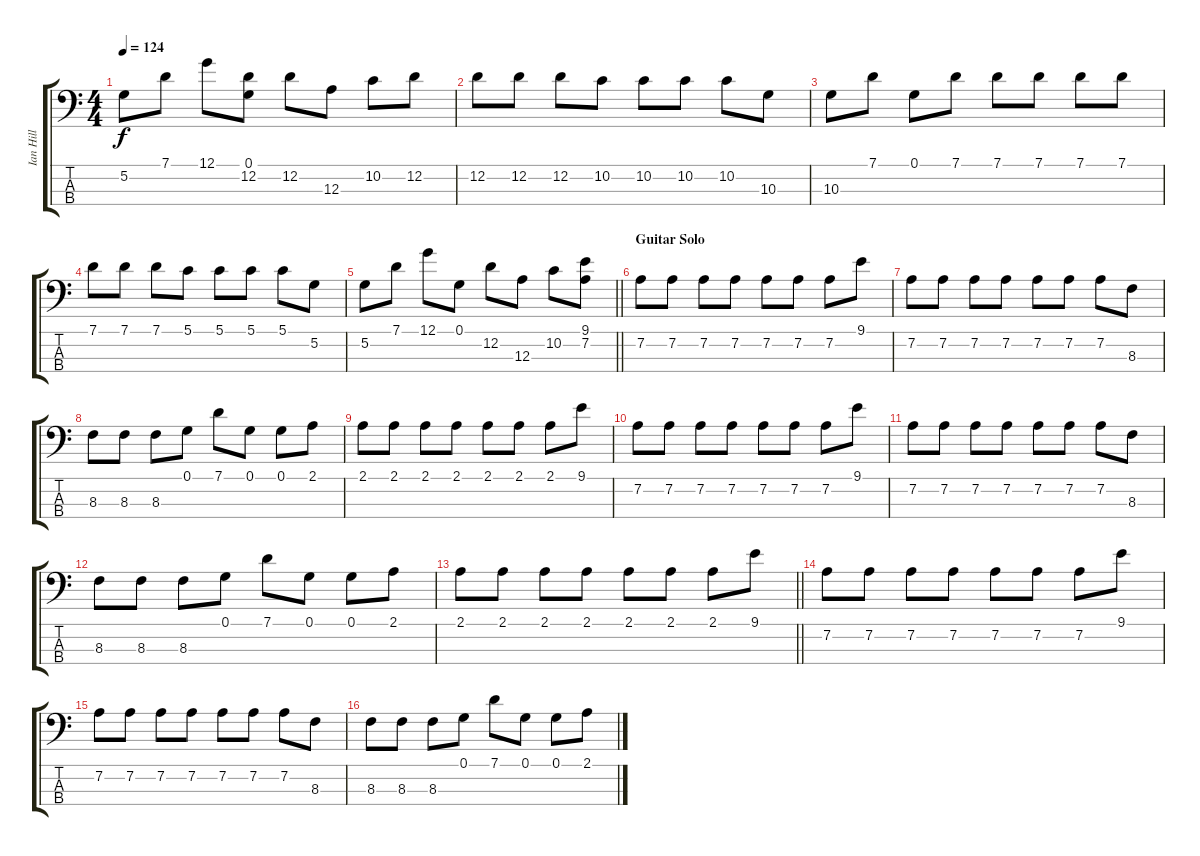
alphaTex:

\track ("Ian Hill" "Ian Hill") {instrument electricbasspick}
\staff {score tabs}
\tuning (G2 D2 A1 E1) {hide}
\ts (4 4)
\tempo 124
\clef f4
\ks c
5.2.8{dy f} 7.1.8 12.1.8 (0.1 12.2).8 12.2.8 12.3.8 10.2.8 12.2.8 |
12.2.8 12.2.8 12.2.8 10.2.8 10.2.8 10.2.8 10.2.8 10.3.8 |
10.3.8 7.1.8 0.1.8 7.1.8 7.1.8 7.1.8 7.1.8 7.1.8 |
7.1.8 7.1.8 7.1.8 5.1.8 5.1.8 5.1.8 5.1.8 5.2.8 |
\barLineRight lightlight
5.2.8 7.1.8 12.1.8 0.1.8 12.2.8 12.3.8 10.2.8 (9.1 7.2).8 |
\section ("" "Guitar Solo")
7.2.8 7.2.8 7.2.8 7.2.8 7.2.8 7.2.8 7.2.8 9.1.8 |
7.2.8 7.2.8 7.2.8 7.2.8 7.2.8 7.2.8 7.2.8 8.3.8 |
8.3.8 8.3.8 8.3.8 0.1.8 7.1.8 0.1.8 0.1.8 2.1.8 |
2.1.8 2.1.8 2.1.8 2.1.8 2.1.8 2.1.8 2.1.8 9.1.8 |
7.2.8 7.2.8 7.2.8 7.2.8 7.2.8 7.2.8 7.2.8 9.1.8 |
7.2.8 7.2.8 7.2.8 7.2.8 7.2.8 7.2.8 7.2.8 8.3.8 |
8.3.8 8.3.8 8.3.8 0.1.8 7.1.8 0.1.8 0.1.8 2.1.8 |
\barLineRight lightlight
2.1.8 2.1.8 2.1.8 2.1.8 2.1.8 2.1.8 2.1.8 9.1.8 |
7.2.8 7.2.8 7.2.8 7.2.8 7.2.8 7.2.8 7.2.8 9.1.8 |
7.2.8 7.2.8 7.2.8 7.2.8 7.2.8 7.2.8 7.2.8 8.3.8 |
8.3.8 8.3.8 8.3.8 0.1.8 7.1.8 0.1.8 0.1.8 2.1.8
